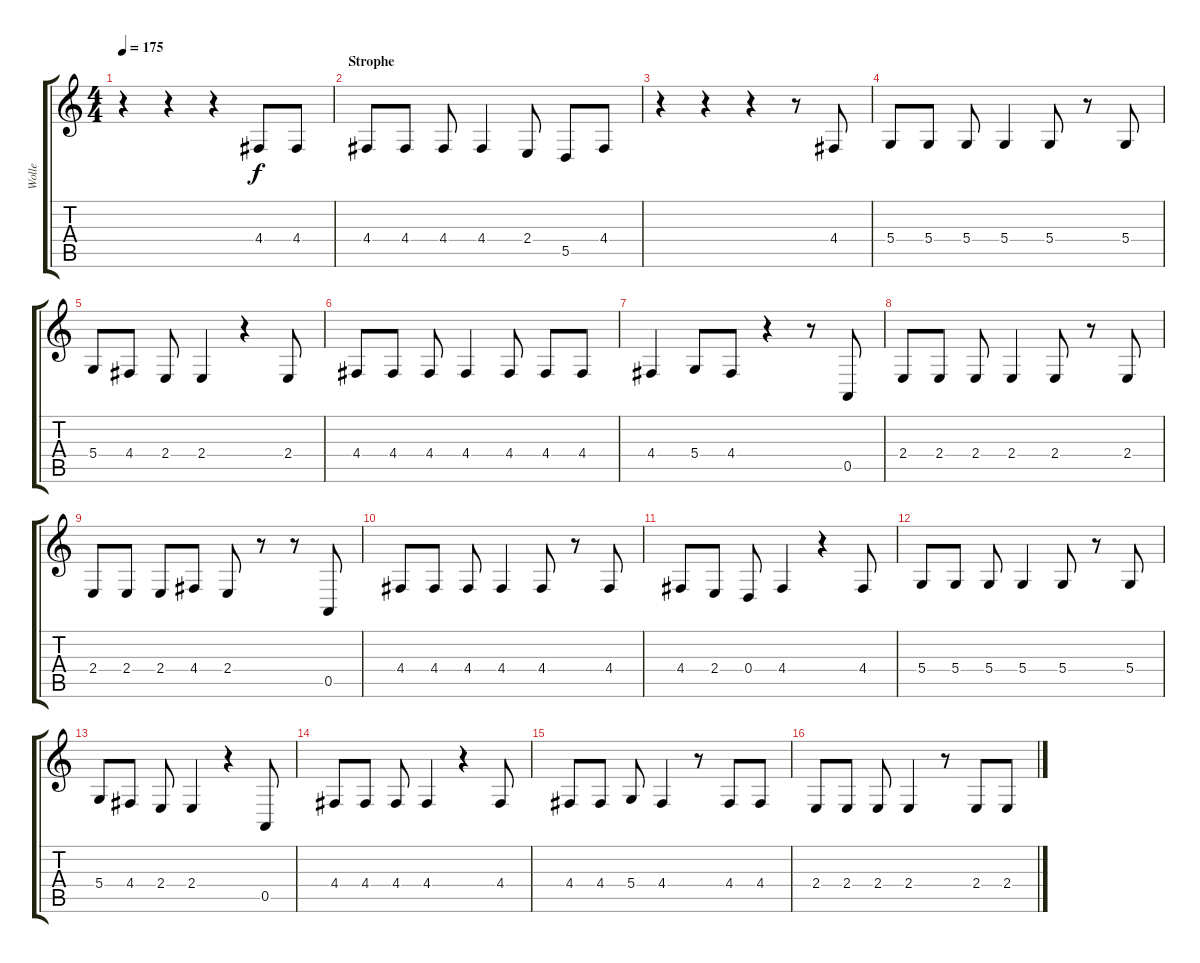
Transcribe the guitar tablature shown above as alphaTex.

\track ("Wolle" "Wolle") {instrument clarinet}
\staff {score tabs}
\tuning (E4 B3 G3 D3 A2 E2) {hide}
\ts (4 4)
\tempo 175
\clef g2
\ks c
r.4{dy f} r.4 r.4 4.4.8 4.4.8 |
\section ("" "Strophe")
4.4.8 4.4.8 4.4.8 4.4.4 2.4.8 5.5.8 4.4.8 |
r.4 r.4 r.4 r.8 4.4.8 |
5.4.8 5.4.8 5.4.8 5.4.4 5.4.8 r.8 5.4.8 |
5.4.8 4.4.8 2.4.8 2.4.4 r.4 2.4.8 |
4.4.8 4.4.8 4.4.8 4.4.4 4.4.8 4.4.8 4.4.8 |
4.4.4 5.4.8 4.4.8 r.4 r.8 0.5.8 |
2.4.8 2.4.8 2.4.8 2.4.4 2.4.8 r.8 2.4.8 |
2.4.8 2.4.8 2.4.8 4.4.8 2.4.8 r.8 r.8 0.5.8 |
4.4.8 4.4.8 4.4.8 4.4.4 4.4.8 r.8 4.4.8 |
4.4.8 2.4.8 0.4.8 4.4.4 r.4 4.4.8 |
5.4.8 5.4.8 5.4.8 5.4.4 5.4.8 r.8 5.4.8 |
5.4.8 4.4.8 2.4.8 2.4.4 r.4 0.5.8 |
4.4.8 4.4.8 4.4.8 4.4.4 r.4 4.4.8 |
4.4.8 4.4.8 5.4.8 4.4.4 r.8 4.4.8 4.4.8 |
2.4.8 2.4.8 2.4.8 2.4.4 r.8 2.4.8 2.4.8
